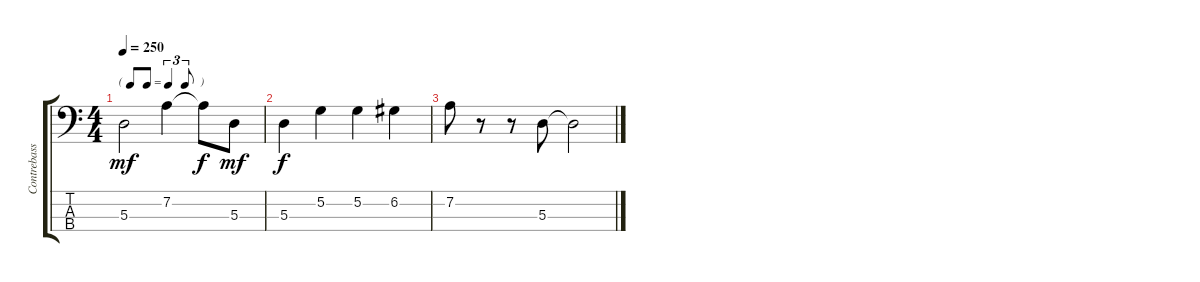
\track ("Contrebasse" "Contrebass") {instrument acousticbass}
\staff {score tabs}
\tuning (G2 D2 A1 E1) {hide}
\ts (4 4)
\tf triplet8th
\tempo 250
\clef f4
\ks c
5.3.2{dy mf} 7.2.4 7.2{t}.8{dy f} 5.3.8{dy mf} |
5.3.4{dy f} 5.2.4 5.2.4 6.2.4 |
7.2.8 r.8 r.8 5.3.8 5.3{t}.2
